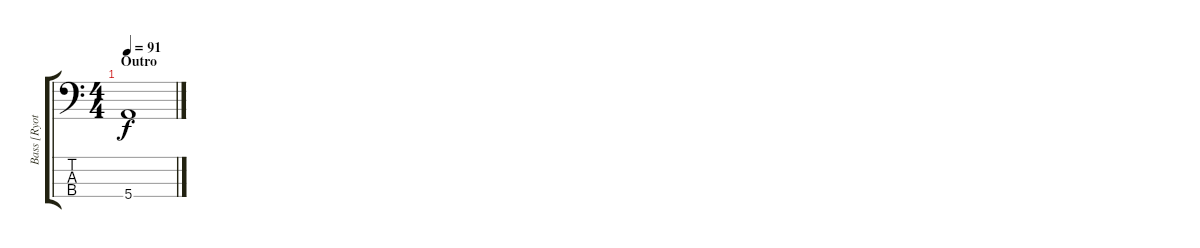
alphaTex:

\track ("Bass [Ryota]" "Bass [Ryot") {instrument electricbassfinger}
\staff {score tabs}
\tuning (G2 D2 A1 E1) {hide}
\ts (4 4)
\section ("" "Outro")
\tempo 91
\clef f4
\ks c
5.4.1{dy f}
